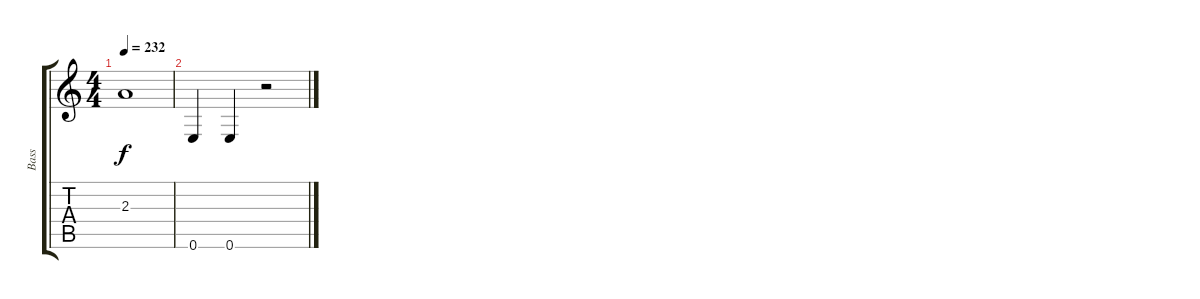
\track ("Bass" "Bass") {instrument electricbassfinger}
\staff {score tabs}
\tuning (E4 B3 G3 D3 A2 E2) {hide}
\ts (4 4)
\tempo 232
\clef g2
\ks c
2.3.1{dy f} |
0.6.4 0.6.4 r.2
